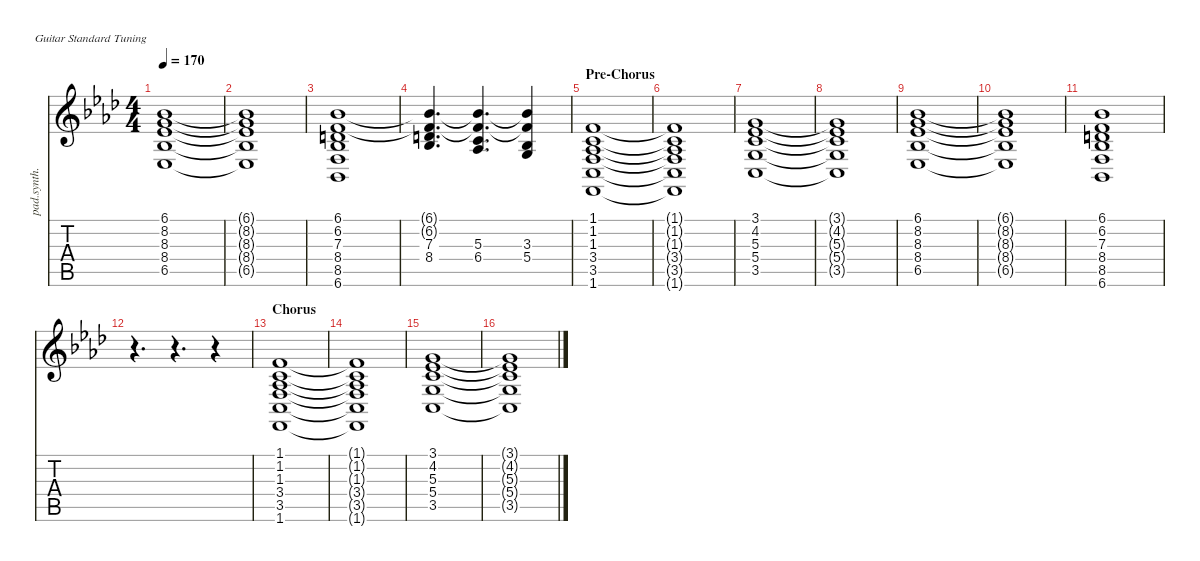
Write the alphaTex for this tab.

\defaultSystemsLayout 4
\hideDynamics
\bracketExtendMode nobrackets
\otherSystemsTrackNameOrientation horizontal
\track ("Warm Pad" "pad.synth.") {instrument pad2warm}
\staff {score tabs}
\tuning (E4 B3 G3 D3 A2 E2)
\ts (4 4)
\tempo 170
\clef g2
\ks fminor
(6.1{acc b} 8.2{acc forcenatural} 8.3{acc b} 8.4{acc b} 6.5{acc b}).1{dy mf beam Up} |
(6.1{t acc b} 8.2{t acc forcenatural} 8.3{t acc b} 8.4{t acc b} 6.5{t acc b}).1{beam Up} |
(6.1{acc b} 6.2{acc forcenatural} 7.3{acc forcenatural} 8.4{acc b} 8.5{acc forcenatural} 6.6{acc b}).1{beam Up} |
(6.2{t acc forcenatural} 6.1{t acc b} 8.4{acc b} 7.3{acc forcenatural}).4{d beam Up} (6.2{t acc forcenatural} 6.1{t acc b} 6.4{acc b} 5.3{acc forcenatural}).4{d beam Up} (6.2{t acc forcenatural} 6.1{t acc b} 5.4{acc forcenatural} 3.3{acc b}).4{beam Up} |
\section ("" "Pre-Chorus")
(1.6{acc forcenatural} 3.5{acc forcenatural} 3.4{acc forcenatural} 1.3{acc b} 1.2{acc forcenatural} 1.1{acc forcenatural}).1{beam Up} |
(1.6{t acc forcenatural} 3.5{t acc forcenatural} 3.4{t acc forcenatural} 1.3{t acc b} 1.2{t acc forcenatural} 1.1{t acc forcenatural}).1{beam Up} |
(3.1{acc forcenatural} 4.2{acc b} 5.3{acc forcenatural} 5.4{acc forcenatural} 3.5{acc forcenatural}).1{beam Up} |
(3.1{t acc forcenatural} 4.2{t acc b} 5.3{t acc forcenatural} 5.4{t acc forcenatural} 3.5{t acc forcenatural}).1{beam Up} |
(6.1{acc b} 8.2{acc forcenatural} 8.3{acc b} 8.4{acc b} 6.5{acc b}).1{beam Up} |
(6.1{t acc b} 8.2{t acc forcenatural} 8.3{t acc b} 8.4{t acc b} 6.5{t acc b}).1{beam Up} |
(6.1{acc b} 6.2{acc forcenatural} 7.3{acc forcenatural} 8.4{acc b} 8.5{acc forcenatural} 6.6{acc b}).1{beam Up} |
r.4{d beam Down} r.4{d beam Down} r.4{beam Down} |
\section ("" "Chorus")
(1.6{acc forcenatural} 3.5{acc forcenatural} 3.4{acc forcenatural} 1.3{acc b} 1.2{acc forcenatural} 1.1{acc forcenatural}).1{beam Up} |
(1.6{t acc forcenatural} 3.5{t acc forcenatural} 3.4{t acc forcenatural} 1.3{t acc b} 1.2{t acc forcenatural} 1.1{t acc forcenatural}).1{beam Up} |
(3.1{acc forcenatural} 4.2{acc b} 5.3{acc forcenatural} 5.4{acc forcenatural} 3.5{acc forcenatural}).1{beam Up} |
(3.1{t acc forcenatural} 4.2{t acc b} 5.3{t acc forcenatural} 5.4{t acc forcenatural} 3.5{t acc forcenatural}).1{beam Up}
